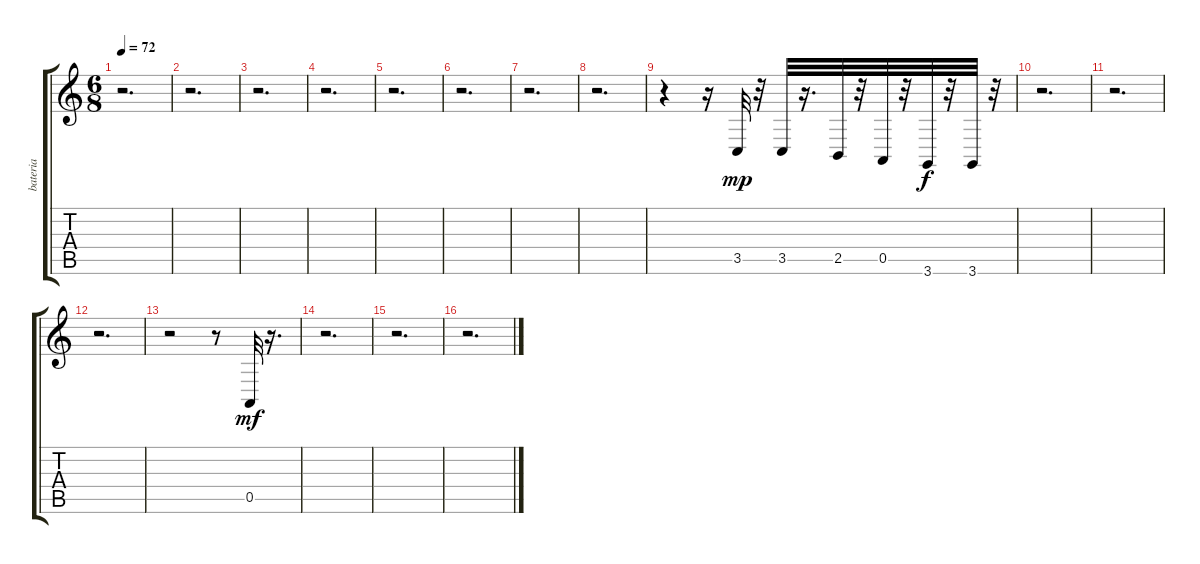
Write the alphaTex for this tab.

\track ("bateria" "bateria") {instrument synthdrum}
\staff {score tabs}
\tuning (E4 B3 G3 D3 A2 E2) {hide}
\ts (6 8)
\tempo 72
\clef g2
\ks c
r.2{d dy mp} |
r.2{d} |
r.2{d} |
r.2{d} |
r.2{d} |
r.2{d} |
r.2{d} |
r.2{d} |
r.4 r.16 3.5.32 r.32 3.5.32 r.16{d} 2.5.32 r.32 0.5.32 r.32 3.6.32{dy f} r.32 3.6.32 r.32 |
r.2{d} |
r.2{d} |
r.2{d} |
r.2 r.8 0.5.32{dy mf} r.16{d} |
r.2{d} |
r.2{d} |
r.2{d}
